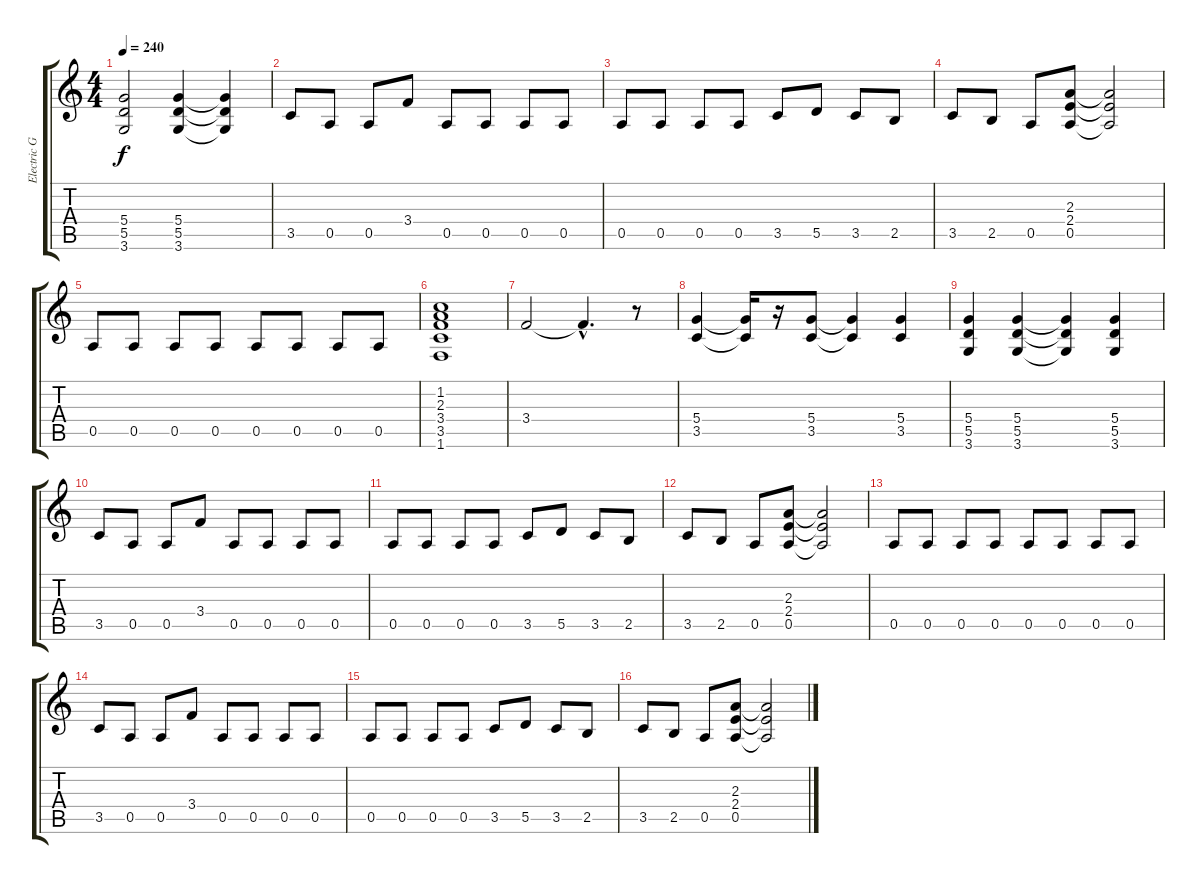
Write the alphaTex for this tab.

\track ("Electric Guitar 3" "Electric G") {instrument overdrivenguitar}
\staff {score tabs}
\tuning (E4 B3 G3 D3 A2 E2) {hide}
\ts (4 4)
\tempo 240
\clef g2
\ks c
(5.4 5.5 3.6).2{dy f} (5.4 5.5 3.6).4 (5.4{t} 5.5{t} 3.6{t}).4 |
3.5.8 0.5.8 0.5.8 3.4.8 0.5.8 0.5.8 0.5.8 0.5.8 |
0.5.8 0.5.8 0.5.8 0.5.8 3.5.8 5.5.8 3.5.8 2.5.8 |
3.5.8 2.5.8 0.5.8 (2.3 2.4 0.5).8 (2.3{t} 2.4{t} 0.5{t}).2 |
0.5.8 0.5.8 0.5.8 0.5.8 0.5.8 0.5.8 0.5.8 0.5.8 |
(1.2 2.3 3.4 3.5 1.6).1 |
3.4.2 3.4{hac t}.4{d} r.8 |
(5.4 3.5).4 (5.4{t} 3.5{t}).16 r.16 (5.4 3.5).8 (5.4{t} 3.5{t}).4 (5.4 3.5).4 |
(5.4 5.5 3.6).4 (5.4 5.5 3.6).4 (5.4{t} 5.5{t} 3.6{t}).4 (5.4 5.5 3.6).4 |
3.5.8 0.5.8 0.5.8 3.4.8 0.5.8 0.5.8 0.5.8 0.5.8 |
0.5.8 0.5.8 0.5.8 0.5.8 3.5.8 5.5.8 3.5.8 2.5.8 |
3.5.8 2.5.8 0.5.8 (2.3 2.4 0.5).8 (2.3{t} 2.4{t} 0.5{t}).2 |
0.5.8 0.5.8 0.5.8 0.5.8 0.5.8 0.5.8 0.5.8 0.5.8 |
3.5.8 0.5.8 0.5.8 3.4.8 0.5.8 0.5.8 0.5.8 0.5.8 |
0.5.8 0.5.8 0.5.8 0.5.8 3.5.8 5.5.8 3.5.8 2.5.8 |
3.5.8 2.5.8 0.5.8 (2.3 2.4 0.5).8 (2.3{t} 2.4{t} 0.5{t}).2
